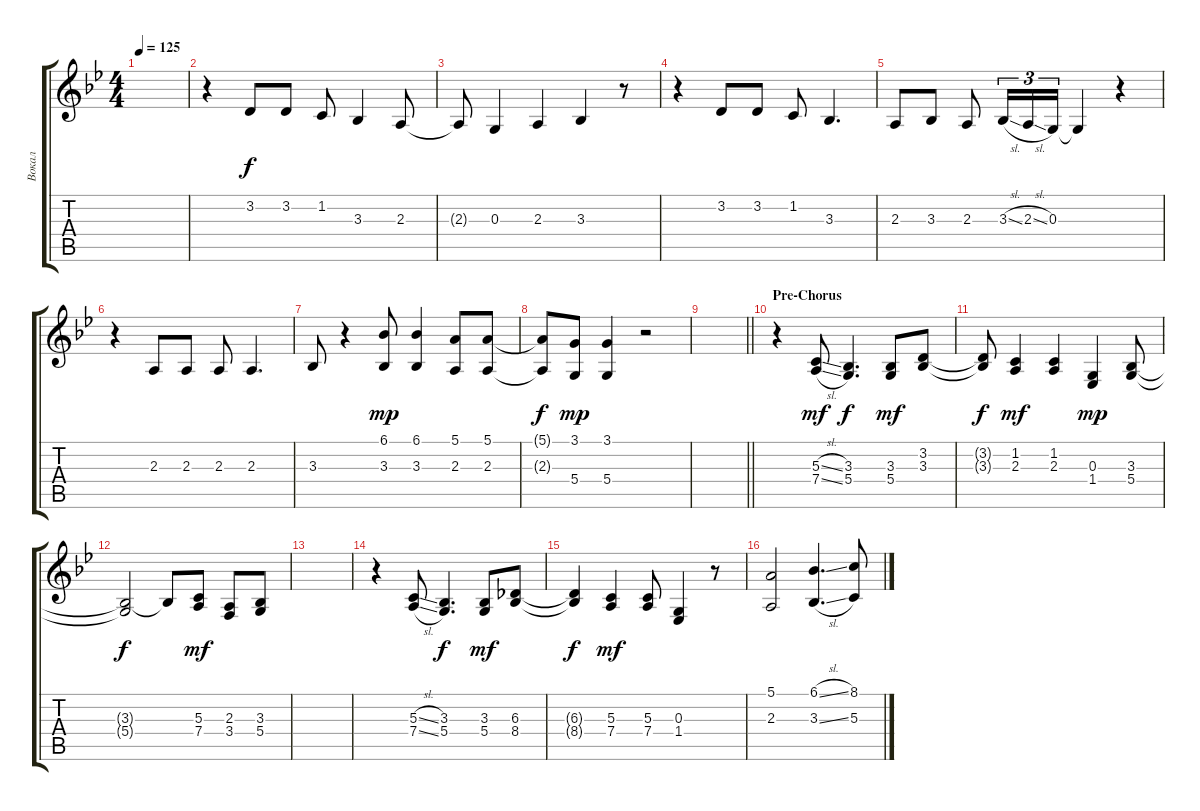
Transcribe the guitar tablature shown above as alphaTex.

\track ("Вокал" "Вокал") {instrument trumpet}
\staff {score tabs}
\tuning (E4 B3 G3 D3 A2 E2) {hide}
\ts (4 4)
\tempo 125
\clef g2
\ks gminor
|
r.4 3.2.8{dy f} 3.2.8 1.2.8 3.3.4 2.3.8 |
2.3{t}.8 0.3.4 2.3.4 3.3.4 r.8 |
r.4 3.2.8 3.2.8 1.2.8 3.3.4{d} |
2.3.8 3.3.8 2.3.8 3.3{sl}.16{tu (3 2)} 2.3{sl}.16{tu (3 2)} 0.3.16{tu (3 2)} 0.3{t}.4 r.4 |
r.4 2.3.8 2.3.8 2.3.8 2.3.4{d} |
3.3.8 r.4 (6.1 3.3).8{dy mp} (6.1 3.3).4 (5.1 2.3).8 (5.1 2.3).8 |
(5.1{t} 2.3{t}).8{dy f} (3.1 5.4).8{dy mp} (3.1 5.4).4 r.2 |
\barLineRight lightlight
|
\section ("" "Pre-Chorus")
r.4 (5.3{sl} 7.4{sl}).8{dy mf} (3.3 5.4).4{d dy f} (3.3 5.4).8{dy mf} (3.2 3.3).8 |
(3.2{t} 3.3{t}).8{dy f} (1.2 2.3).4{dy mf} (1.2 2.3).4 (0.3 1.4).4{dy mp} (3.3 5.4).8 |
(3.3{t} 5.4{t}).2{dy f} 3.3{t}.8 (5.3 7.4).8{dy mf} (2.3 3.4).8 (3.3 5.4).8 |
|
r.4 (5.3{sl} 7.4{sl}).8 (3.3 5.4).4{d dy f} (3.3 5.4).8{dy mf} (6.3 8.4).8 |
(6.3{t} 8.4{t}).4{dy f} (5.3 7.4).4{dy mf} (5.3 7.4).8 (0.3 1.4).4 r.8 |
(5.1 2.3).2 (6.1{sl} 3.3{sl}).4{d} (8.1 5.3).8
